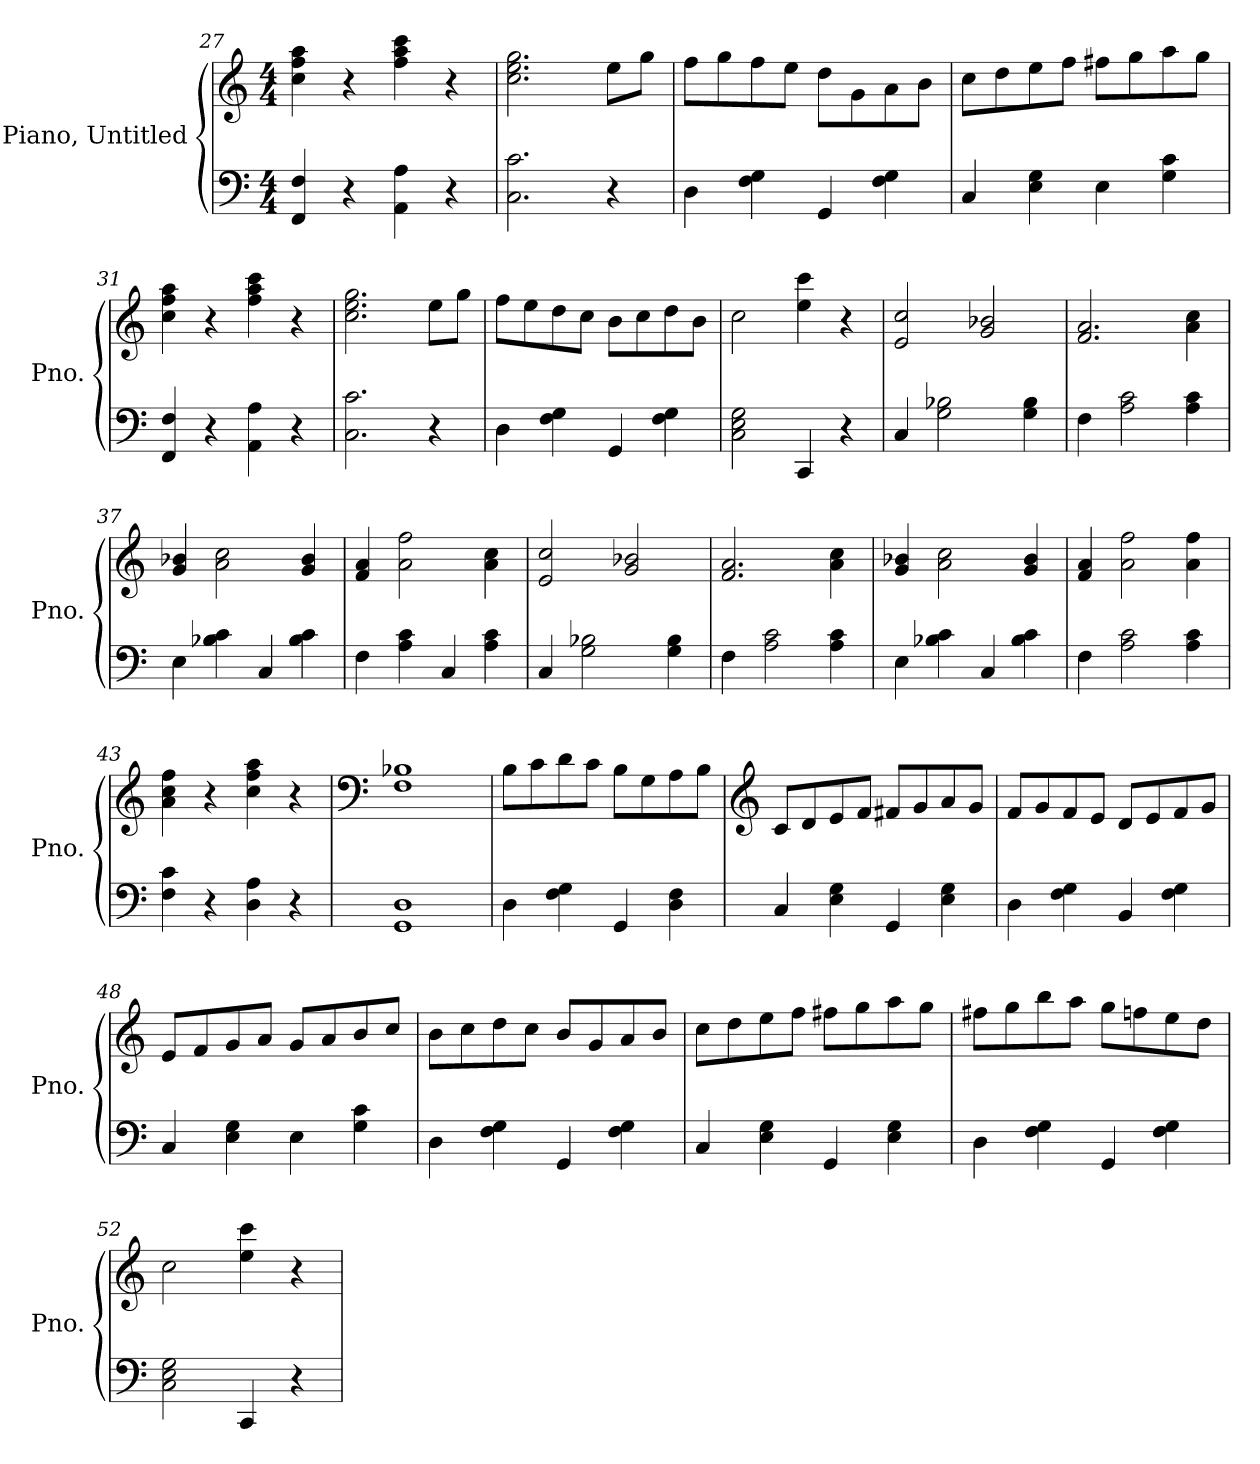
**kern	**kern
*part2	*part1
*staff2	*staff1
*I"Piano, Untitled	*I"Piano, Untitled
*I'Pno.	*I'Pno.
*clefF4	*clefG2
*k[]	*k[]
*M4/4	*M4/4
=27	=27
4FF/ 4F/	4cc\ 4ff\ 4aa\
4r	4r
4AA\ 4A\	4ff\ 4aa\ 4ccc\
4r	4r
=28	=28
2.C\ 2.c\	2.cc\ 2.ee\ 2.gg\
4r	8ee\L
.	8gg\J
=29	=29
4D\	8ff\L
.	8gg\
4F\ 4G\	8ff\
.	8ee\J
4GG/	8dd\L
.	8g\
4F\ 4G\	8a\
.	8b\J
=30	=30
4C/	8cc\L
.	8dd\
4E\ 4G\	8ee\
.	8ff\J
4E\	8ff#X\L
.	8gg\
4G\ 4c\	8aa\
.	8gg\J
!!LO:LB:g=z
=31	=31
4FF/ 4F/	4cc\ 4ff\ 4aa\
4r	4r
4AA\ 4A\	4ff\ 4aa\ 4ccc\
4r	4r
=32	=32
2.C\ 2.c\	2.cc\ 2.ee\ 2.gg\
4r	8ee\L
.	8gg\J
=33	=33
4D\	8ff\L
.	8ee\
4F\ 4G\	8dd\
.	8cc\J
4GG/	8b\L
.	8cc\
4F\ 4G\	8dd\
.	8b\J
=34	=34
2C\ 2E\ 2G\	2cc\
4CC/	4ee\ 4ccc\
4r	4r
=35	=35
4C/	2e/ 2cc/
2G\ 2B-X\	.
.	2g/ 2b-X/
4G\ 4B-\	.
=36	=36
4F\	2.f/ 2.a/
2A\ 2c\	.
4A\ 4c\	4a\ 4cc\
=37	=37
4E\	4g/ 4b-X/
4B-X\ 4c\	2a\ 2cc\
4C/	.
4B-\ 4c\	4g/ 4b-/
=38	=38
4F\	4f/ 4a/
4A\ 4c\	2a\ 2ff\
4C/	.
4A\ 4c\	4a\ 4cc\
!!LO:PB:g=z
=39	=39
4C/	2e/ 2cc/
2G\ 2B-X\	.
.	2g/ 2b-X/
4G\ 4B-\	.
=40	=40
4F\	2.f/ 2.a/
2A\ 2c\	.
4A\ 4c\	4a\ 4cc\
=41	=41
4E\	4g/ 4b-X/
4B-X\ 4c\	2a\ 2cc\
4C/	.
4B-\ 4c\	4g/ 4b-/
=42	=42
4F\	4f/ 4a/
2A\ 2c\	2a\ 2ff\
4A\ 4c\	4a\ 4ff\
=43	=43
4F\ 4c\	4a\ 4cc\ 4ff\
4r	4r
4D\ 4A\	4cc\ 4ff\ 4aa\
4r	4r
=44	=44
*	*clefF4
1GG 1D	1F 1B-X
=45	=45
4D\	8B\L
.	8c\
4F\ 4G\	8d\
.	8c\J
4GG/	8B\L
.	8G\
4D\ 4F\	8A\
.	8B\J
!!LO:LB:g=z
=46	=46
*	*clefG2
4C/	8c/L
.	8d/
4E\ 4G\	8e/
.	8f/J
4GG/	8f#X/L
.	8g/
4E\ 4G\	8a/
.	8g/J
=47	=47
4D\	8f/L
.	8g/
4F\ 4G\	8f/
.	8e/J
4BB/	8d/L
.	8e/
4F\ 4G\	8f/
.	8g/J
=48	=48
4C/	8e/L
.	8f/
4E\ 4G\	8g/
.	8a/J
4E\	8g/L
.	8a/
4G\ 4c\	8b/
.	8cc/J
=49	=49
4D\	8b\L
.	8cc\
4F\ 4G\	8dd\
.	8cc\J
4GG/	8b/L
.	8g/
4F\ 4G\	8a/
.	8b/J
=50	=50
4C/	8cc\L
.	8dd\
4E\ 4G\	8ee\
.	8ff\J
4GG/	8ff#X\L
.	8gg\
4E\ 4G\	8aa\
.	8gg\J
!!LO:LB:g=z
=51	=51
4D\	8ff#X\L
.	8gg\
4F\ 4G\	8bb\
.	8aa\J
4GG/	8gg\L
.	8ffn\
4F\ 4G\	8ee\
.	8dd\J
=52	=52
2C\ 2E\ 2G\	2cc\
4CC/	4ee\ 4ccc\
4r	4r
=	=
*-	*-
